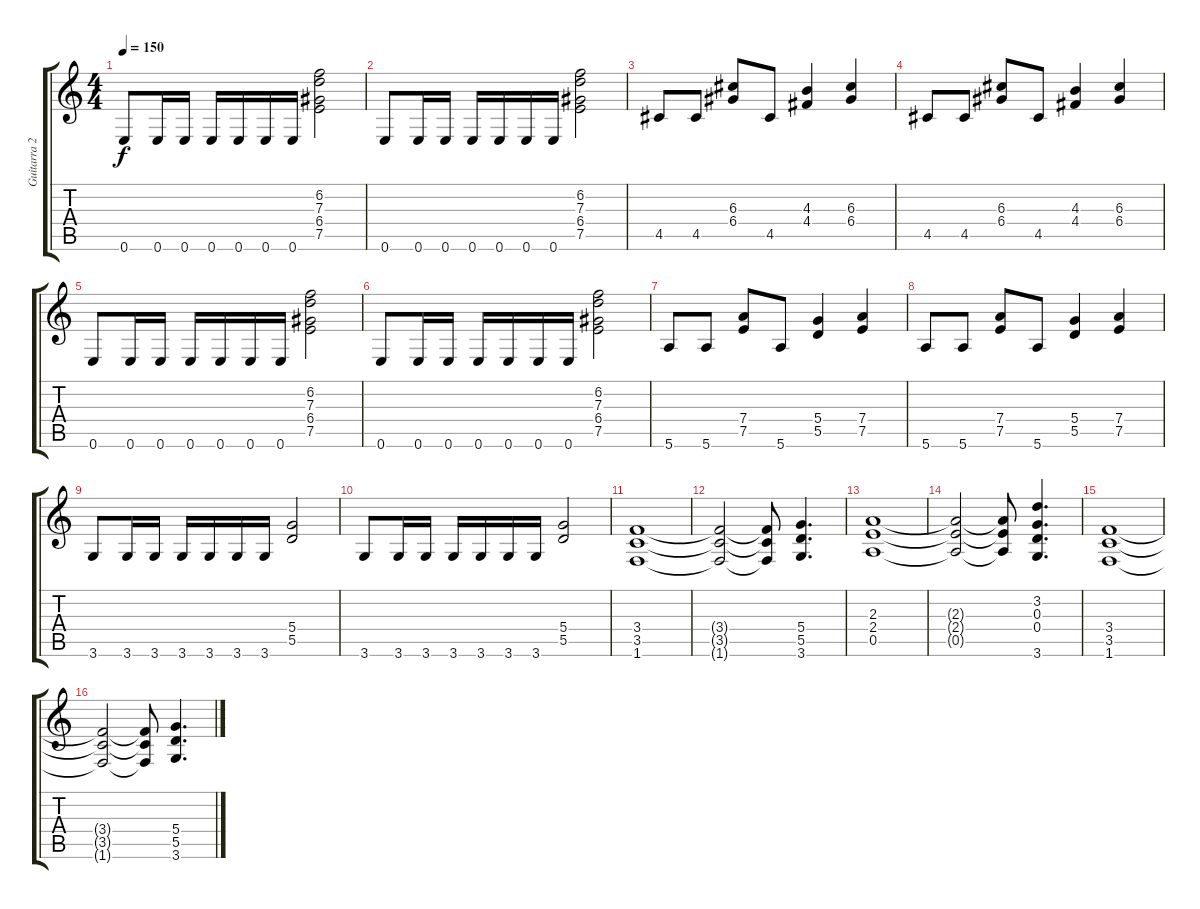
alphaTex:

\track ("Guitarra 2 (Rafael Bittencourt)" "Guitarra 2") {instrument overdrivenguitar}
\staff {score tabs}
\tuning (E4 B3 G3 D3 A2 E2) {hide}
\ts (4 4)
\tempo 150
\clef g2
\ks c
0.6.8{dy f} 0.6.16 0.6.16 0.6.16 0.6.16 0.6.16 0.6.16 (6.2 7.3 6.4 7.5).2 |
0.6.8 0.6.16 0.6.16 0.6.16 0.6.16 0.6.16 0.6.16 (6.2 7.3 6.4 7.5).2 |
4.5.8 4.5.8 (6.3 6.4).8 4.5.8 (4.3 4.4).4 (6.3 6.4).4 |
4.5.8 4.5.8 (6.3 6.4).8 4.5.8 (4.3 4.4).4 (6.3 6.4).4 |
0.6.8 0.6.16 0.6.16 0.6.16 0.6.16 0.6.16 0.6.16 (6.2 7.3 6.4 7.5).2 |
0.6.8 0.6.16 0.6.16 0.6.16 0.6.16 0.6.16 0.6.16 (6.2 7.3 6.4 7.5).2 |
5.6.8 5.6.8 (7.4 7.5).8 5.6.8 (5.4 5.5).4 (7.4 7.5).4 |
5.6.8 5.6.8 (7.4 7.5).8 5.6.8 (5.4 5.5).4 (7.4 7.5).4 |
3.6.8 3.6.16 3.6.16 3.6.16 3.6.16 3.6.16 3.6.16 (5.4 5.5).2 |
3.6.8 3.6.16 3.6.16 3.6.16 3.6.16 3.6.16 3.6.16 (5.4 5.5).2 |
(3.4 3.5 1.6).1 |
(3.4{t} 3.5{t} 1.6{t}).2 (3.4{t} 3.5{t} 1.6{t}).8 (5.4 5.5 3.6).4{d} |
(2.3 2.4 0.5).1 |
(2.3{t} 2.4{t} 0.5{t}).2 (2.3{t} 2.4{t} 0.5{t}).8 (3.2 0.3 0.4 3.6).4{d} |
(3.4 3.5 1.6).1 |
(3.4{t} 3.5{t} 1.6{t}).2 (3.4{t} 3.5{t} 1.6{t}).8 (5.4 5.5 3.6).4{d}
